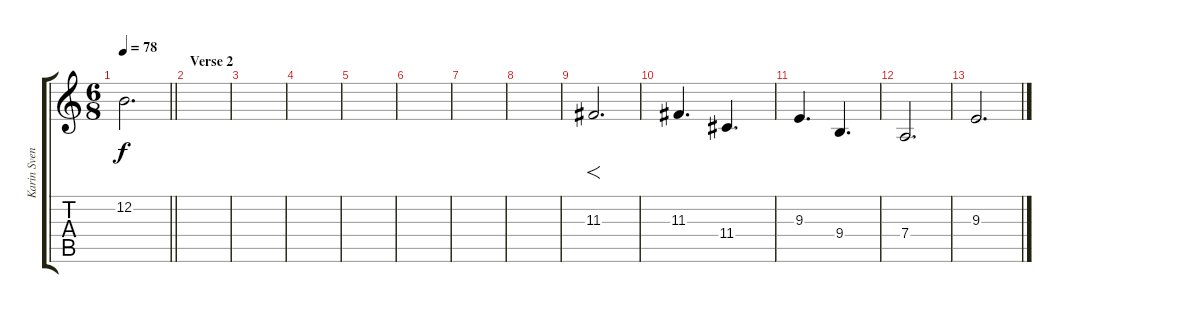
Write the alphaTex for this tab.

\track ("Karin Svensson" "Karin Sven") {instrument violin}
\staff {score tabs}
\tuning (E4 B3 G3 D3 A2 E2) {hide}
\ts (6 8)
\tempo 78
\clef g2
\barLineRight lightlight
\ks c
12.2.2{d dy f} |
\section ("" "Verse 2")
|
|
|
|
|
|
|
11.3.2{f d} |
11.3.4{d} 11.4.4{d} |
9.3.4{d} 9.4.4{d} |
7.4.2{d} |
9.3.2{d volume 0}
